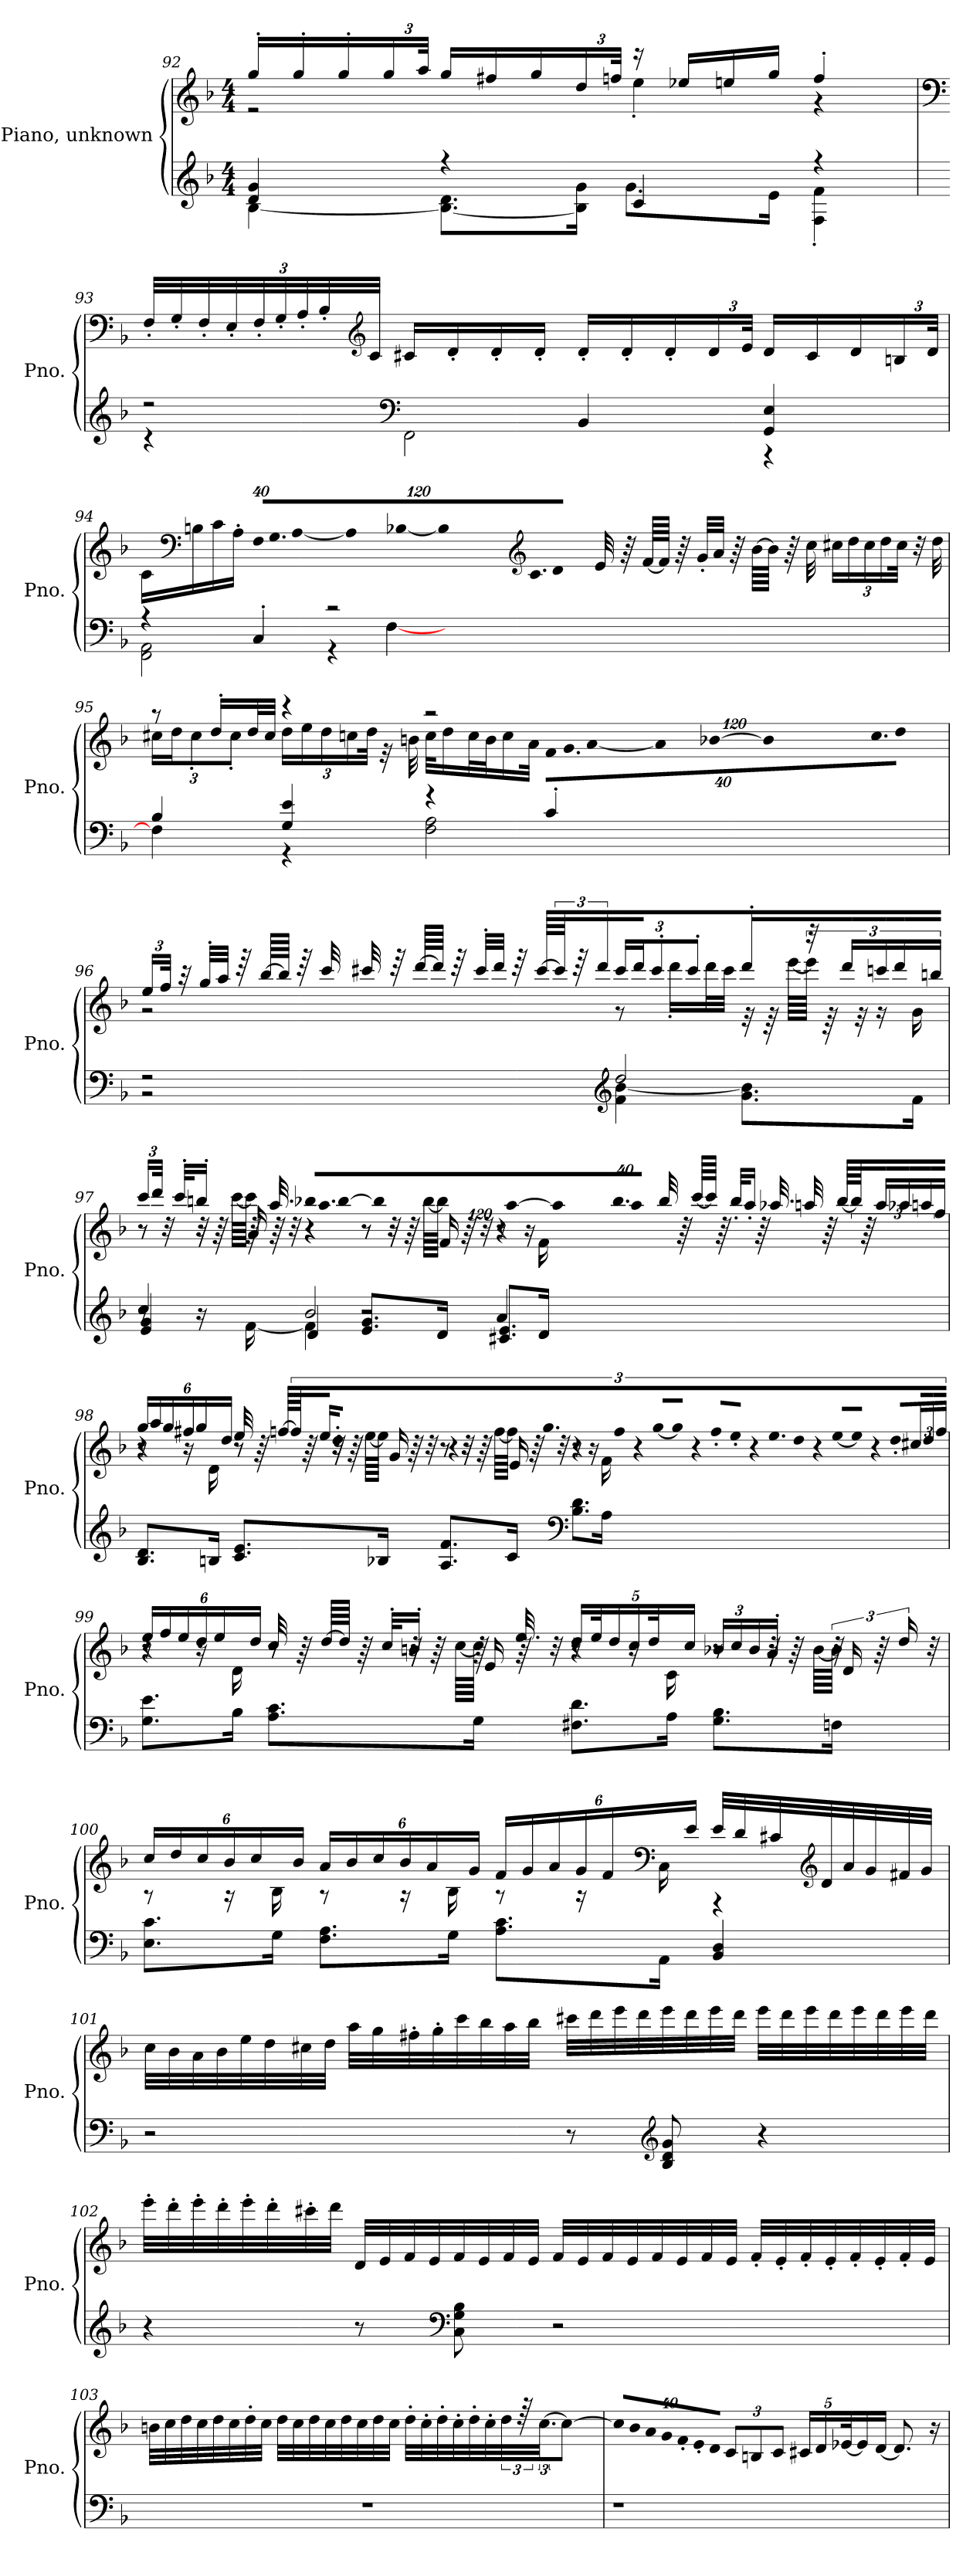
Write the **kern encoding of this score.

**kern	**kern
*part1	*part1
*staff2	*staff1
*I"Piano, unknown	*
*I'Pno.	*
*clefG2	*clefG2
*k[b-]	*k[b-]
*M4/4	*M4/4
=92	=92
*^	*^
4d/ 4g/	[4B-\	16gg'/LL	2r
.	.	16gg'/	.
.	.	16gg'/	.
*	*	*Xbrackettup	*
.	.	24gg/	.
.	.	48aa/JJk	.
4r	8.B-\_ 8.d\L	16gg/LL	.
.	.	16ff#X/	.
.	.	16gg/	.
.	16B-\] 16g\Jk	24dd/	.
.	.	48ffn/JJk	.
4c/	8.g\L	16r	4ee'\
.	.	16ee-X/LL	.
.	.	16een/	.
.	16e\Jk	16gg/JJ	.
4r	4F\' 4f\'	4ff'/	4r
*	*	*v	*v
!!LO:LB:g=z
=93	=93	=93
*	*	*clefF4
2r	4r	32F'/LLL
.	.	32G'/
.	.	32F'/
.	.	32E'/
.	.	48F'/
.	.	48G'/
.	.	48A'/
.	.	32B-'/
*	*	*clefG2
.	.	32c/JJJ
*clefF4	*	*
.	2FF\	16c#X/LL
.	.	16d'/
.	.	16d'/
.	.	16d'/JJ
4BB-/	.	16d'/LL
.	.	16d'/
.	.	16d'/
.	.	24d/
.	.	48e/JJk
4GG/ 4E/	4r	16d/LL
.	.	16c#/
.	.	16d/
.	.	24Bn/
.	.	48d/JJk
!!LO:LB:g=z
=94	=94	=94
4r	2FF\ 2AA\	16c\LL
*	*	*clefF4
.	.	16Bn\
.	.	16c\
.	.	16A'\JJ
!	!	!LO:N:vis=32
4C'/	.	640%23F/LLL
!	!	!LO:N:vis=32.
.	.	1920%103G/
!	!	!LO:N:vis=64
.	.	[960%17A/L
!	!	!LO:N:vis=64
.	.	960%17A/]
!	!	!LO:N:vis=64
.	.	[960%17B-X/
!	!	!LO:N:vis=64
.	.	960%17B-/J]
.	.	1920ryy
*	*	*clefG2
!	!	!LO:N:vis=32.
.	.	1920%103c/
!	!	!LO:N:vis=32
.	.	640%23d/JJJ
2r	4r	.
.	.	32e/
.	.	64r
.	.	[64f/LLLL
.	.	64f/JJJJ]
.	.	64r
.	.	32g'/LLL
.	.	32a/JJJ
.	.	64r
.	.	[64b-\LLLL
.	.	64b-\JJJJ]
.	.	64r
.	.	32cc\
.	[4F\	.
.	.	24cc#X\LL
.	.	24dd\
.	.	24cc#\
.	.	24dd\
.	.	48cc#\JJk
.	.	32r
.	.	32dd\
1920ryy	1920ryy	.
!!LO:LB:g=z
=95	=95	=95
*	*	*^
4B-/	4F\]	8r	24cc#X\LL
.	.	.	24dd\J
.	.	.	12cc#'\
.	.	16dd'/LL	.
.	.	.	12cc#'\J
.	.	32dd/L	.
.	.	32cc#/JJJ	.
4G/ 4e/	4r	4r	24dd\LL
.	.	.	24ee\
.	.	.	24dd\
.	.	.	24ccn\
.	.	.	48dd\JJk
.	.	.	32r
.	.	.	32bn\
4r	2F\ 2A\	2r	32cc\KLL
.	.	.	16dd\
.	.	.	32cc\L
.	.	.	32b\J
.	.	.	16cc\
.	.	.	32a\JJk
!	!	!	!LO:N:vis=32
4c'/	.	.	640%23f\LLL
!	!	!	!LO:N:vis=32.
.	.	.	1920%103g\
!	!	!	!LO:N:vis=64
.	.	.	[960%17a\L
!	!	!	!LO:N:vis=64
.	.	.	960%17a\]
!	!	!	!LO:N:vis=64
.	.	.	[960%17b-X\
!	!	!	!LO:N:vis=64
.	.	.	960%17b-\J]
.	.	.	1920ryy
!	!	!	!LO:N:vis=32.
.	.	.	1920%103cc\
!	!	!	!LO:N:vis=32
.	.	.	640%23dd\JJJ
1920ryy	1920ryy	1920ryy	.
!!LO:PB:g=z	!!
=96	=96	=96	=96
2r	2r	24ee/LL	2r
.	.	48ff/JJk	.
.	.	32r	.
.	.	32gg'/LLL	.
.	.	32aa/JJJ	.
.	.	64r	.
.	.	[64bb-/LLLL	.
.	.	64bb-/JJJJ]	.
.	.	64r	.
.	.	32ccc/	.
.	.	32ccc#X/	.
.	.	64r	.
.	.	[64ddd/LLLL	.
.	.	64ddd/JJJJ]	.
.	.	64r	.
.	.	32ccc#'/LLL	.
.	.	32ddd/JJJ	.
.	.	64r	.
.	.	[64ccc#/LLLL	.
*	*	*brackettup	*
.	.	96ccc#/JJJJ]	.
.	.	96r	.
.	.	24ddd/	.
*clefG2	*	*	*
*	*	*Xbrackettup	*
2dd/	4f\ [4b-\	24ccc#/LL	8r
.	.	24ddd/J	.
.	.	12ccc#'/	.
.	.	.	16ddd'\LL
.	.	12ccc#'/J	.
.	.	.	32ddd\L
.	.	.	32ccc#\JJJ
.	8.g\ 8.b-\]L	16ddd'/	32r
.	.	.	64r
.	.	.	[64eee\LLLL
*	*	*brackettup	*
.	.	48r	64eee\JJJJ]
.	.	.	64r
.	.	24ddd/LL	.
.	.	.	32r
*	*	*Xbrackettup	*
.	.	24cccn/	16r
.	.	24ddd/	.
.	16f\Jk	.	16g\
.	.	24bbn/JJ	.
!!LO:LB:g=z
=97	=97	=97	=97
*	*^	*	*^
4cc/	8r	4e/ 4g/	24ccc/LL	8r	8r
.	.	.	48ddd/JJk	.	.
.	.	.	32r	.	.
.	.	.	32ccc'/KLL	.	.
.	16r	.	16bbn'/JJ	32r	16r
.	.	.	.	64r	.
.	.	.	.	[64ccc\LLLL	.
.	[16f\	.	64r	64ccc\JJJJ]	16a/
.	.	.	32.aa/	64r	.
.	.	.	.	32r	.
!	!	!	!LO:N:vis=32	!	!
2b-/	4f\]	4d/	640%23bb-X/LLL	4r	4r
!	!	!	!LO:N:vis=32.	!	!
.	.	.	1920%103aa/	.	.
!	!	!	!LO:N:vis=64	!	!
.	.	.	[960%17bb-/L	.	.
!	!	!	!LO:N:vis=64	!	!
.	.	.	960%17bb-/]	.	.
!	!	!	!LO:N:vis=64	!	!
.	.	.	[960%17aa/	.	.
!	!	!	!LO:N:vis=64	!	!
.	.	.	960%17aa/J]	.	.
.	.	.	1920ryy	.	.
!	!	!	!LO:N:vis=32.	!	!
.	.	.	1920%103bb-/	.	.
!	!	!	!LO:N:vis=32	!	!
.	.	.	640%23aa/JJJ	.	.
.	2r	8.e/ 8.g/L	.	8r	8r
.	.	.	32bb-/	.	.
.	.	.	64r	.	.
.	.	.	[64ccc/LLLL	.	.
.	.	.	64ccc/JJJJ]	.	.
.	.	.	64r	.	.
.	.	.	32bb-'/KLL	.	.
.	.	.	.	32r	16r
.	.	.	16aa'/JJ	.	.
.	.	.	.	64r	.
.	.	.	.	[64bb-\LLLL	.
.	.	16d/Jk	.	64bb-\JJJJ]	16f/
.	.	.	64r	.	.
.	.	.	.	64r	.
.	.	.	32.aa-X/	.	.
.	.	.	.	32r	.
4a/	.	8.c#X/ 8.e/L	.	8r	4r
.	.	.	32aan/	.	.
.	.	.	64r	.	.
.	.	.	[64bb-/LLLL	.	.
*	*	*	*brackettup	*	*
.	.	.	96bb-/JJJJ]	.	.
.	.	.	96r	.	.
.	.	.	24aa/LL	.	.
.	.	.	.	16r	.
*	*	*	*Xbrackettup	*	*
.	.	.	24aa-X/	.	.
.	.	.	24aan/	.	.
.	.	16d/Jk	.	16f\	.
.	.	.	24ff/JJ	.	.
1920ryy	1920ryy	1920ryy	.	1920ryy	1920ryy
*v	*v	*v	*	*	*
!!LO:LB:g=z	!!	!!
=98	=98	=98	=98
8.B-/ 8.d/L	24gg/LL	8r	4r
.	24aa/	.	.
.	24gg/	.	.
.	24ff#X/	16r	.
.	24gg/	.	.
16Bn/Jk	.	16d\	.
.	24dd/JJ	.	.
8.c/ 8.e/L	32ee/	8r	8r
.	64r	.	.
.	[64ffn/LLLL	.	.
*	*brackettup	*	*
.	96ff/JJJJ]	.	.
.	96r	.	.
.	24ee/LL	.	.
.	16dd'/JJ	32r	16r
.	.	64r	.
.	.	[64ee\LLLL	.
16B-X/Jk	64r	64ee\JJJJ]	16g/
.	32.gg/	64r	.
.	.	32r	.
8.A/ 8.f/L	32ff/	8r	8r
.	64r	.	.
.	[64gg/LLLL	.	.
.	64gg/JJJJ]	.	.
.	64r	.	.
.	32ff'/KLL	.	.
.	16ee'/JJ	32r	16r
.	.	64r	.
.	.	[64ff\LLLL	.
16c/Jk	64r	64ff\JJJJ]	16e/
.	32.ee/	64r	.
.	.	32r	.
*clefF4	*	*	*
8.B-\ 8.d\L	32dd/	8r	4r
.	64r	.	.
.	[64ee/LLLL	.	.
.	64ee/JJJJ]	.	.
.	64r	.	.
.	32dd'/KLL	.	.
*	*Xbrackettup	*	*
.	24cc#X/	16r	.
.	24dd/	.	.
16A\Jk	.	16f\	.
.	24ff/JJ	.	.
!!LO:LB:g=z	!!	!!
=99	=99	=99	=99
8.G\ 8.e\L	24ee/LL	8r	4r
.	24ff/	.	.
.	24ee/	.	.
.	24dd/	16r	.
.	24ee/	.	.
16B-\Jk	.	16d\	.
.	24dd/JJ	.	.
8.A\ 8.c\L	32cc/	8r	8r
.	64r	.	.
.	[64dd/LLLL	.	.
.	64dd/JJJJ]	.	.
.	64r	.	.
.	32cc'/KLL	.	.
.	16bn'/JJ	32r	16r
.	.	64r	.
.	.	[64cc\LLLL	.
16G\Jk	64r	64cc\JJJJ]	16e/
.	32.ee/	64r	.
.	.	32r	.
8.F#X\ 8.d\L	20dd/LL	8r	4r
.	40ee/K	.	.
.	20dd/	.	.
.	20cc/	16r	.
.	40dd/K	.	.
16A\Jk	.	16c\	.
.	20cc/JJ	.	.
8.G\ 8.B-\L	24b-X/LL	8r	8r
.	24cc/	.	.
.	24b-/	.	.
.	16a'/JJ	32r	16r
.	.	64r	.
.	.	[64b-\LLLL	.
*	*brackettup	*	*
16Fn\Jk	48r	64b-\JJJJ]	16d/
.	.	64r	.
.	24dd/	.	.
.	.	32r	.
*	*v	*v	*v
!!LO:LB:g=z
=100	=100
*	*Xbrackettup
*	*^
8.E\ 8.c\L	24cc/LL	8r
.	24dd/	.
.	24cc/	.
.	24b-/	16r
.	24cc/	.
16G\Jk	.	16B-\
.	24b-/JJ	.
8.F\ 8.A\L	24a/LL	8r
.	24b-/	.
.	24cc/	.
.	24b-/	16r
.	24a/	.
16G\Jk	.	16B-\
.	24g/JJ	.
8.A\ 8.c\L	24f/LL	8r
.	24g/	.
.	24a/	.
.	24g/	16r
.	24f/	.
*	*clefF4	*
16AA\Jk	.	16C\
.	24e/JJ	.
4BB-/ 4D/	32e/LLL	4r
.	32d/	.
.	32c#X/	.
*	*clefG2	*
.	32d/	.
.	32a/	.
.	32g/	.
.	32f#X/	.
.	32g/JJJ	.
*	*v	*v
!!LO:LB:g=z
=101	=101
2r	32cc\LLL
.	32b-\
.	32a\
.	32b-\
.	32ee\
.	32dd\
.	32cc#X\
.	32dd\JJJ
.	32aa\LLL
.	32gg\
.	32ff#X'\
.	32gg'\
.	32ccc\
.	32bb-\
.	32aa\
.	32bb-\JJJ
8r	32ccc#X\LLL
.	32ddd\
.	32eee\
.	32ddd\
*clefG2	*
8B-/ 8d/ 8g/	32eee\
.	32ddd\
.	32eee\
.	32ddd\JJJ
4r	32eee\LLL
.	32ddd\
.	32eee\
.	32ddd\
.	32eee\
.	32ddd\
.	32eee\
.	32ddd\JJJ
!!LO:PB:g=z
=102	=102
4r	32eee'\LLL
.	32ddd'\
.	32eee'\
.	32ddd'\
.	32eee'\
.	32ddd'\
.	32ccc#X'\
.	32ddd\JJJ
8r	32d/LLL
.	32e/
.	32f/
.	32e/
*clefF4	*
8C\ 8G\ 8B-\	32f/
.	32e/
.	32f/
.	32e/JJJ
2r	32f/LLL
.	32e/
.	32f/
.	32e/
.	32f/
.	32e/
.	32f/
.	32e/JJJ
.	32f'/LLL
.	32e'/
.	32f'/
.	32e'/
.	32f'/
.	32e'/
.	32f'/
.	32e/JJJ
!!LO:LB:g=z
=103	=103
1r	32bn\LLL
.	32cc\
.	32dd\
.	32cc\
.	32dd\
.	32cc\
.	32dd'\
.	32cc\JJJ
.	32dd\LLL
.	32cc\
.	32dd\
.	32cc\
.	32dd\
.	32cc\
.	32dd\
.	32cc\JJJ
.	32dd'\LLL
.	32cc'\
.	32dd'\
.	32cc'\
.	32dd'\
.	32cc'\
*	*brackettup
.	48dd\JJJ
.	96r
.	[48.cc\
.	4cc\_
=104	=104
*	*Xbrackettup
!	!LO:N:vis=32
1r	640%23cc/LLL]
!	!LO:N:vis=32
.	640%23b-/
!	!LO:N:vis=32
.	640%23a/
!	!LO:N:vis=32
.	640%23g/
!	!LO:N:vis=32
.	640%23f'/
!	!LO:N:vis=32
.	640%23e'/
!	!LO:N:vis=32
.	640%23d/JJJ
.	12c/L
.	12Bn/
.	12c/J
.	20c#X/LL
.	20d/
.	[40e-X/K
.	16e-/]
.	[16d/JJ
.	8.d/]
.	16r
640ryy	.
=	=
*-	*-
